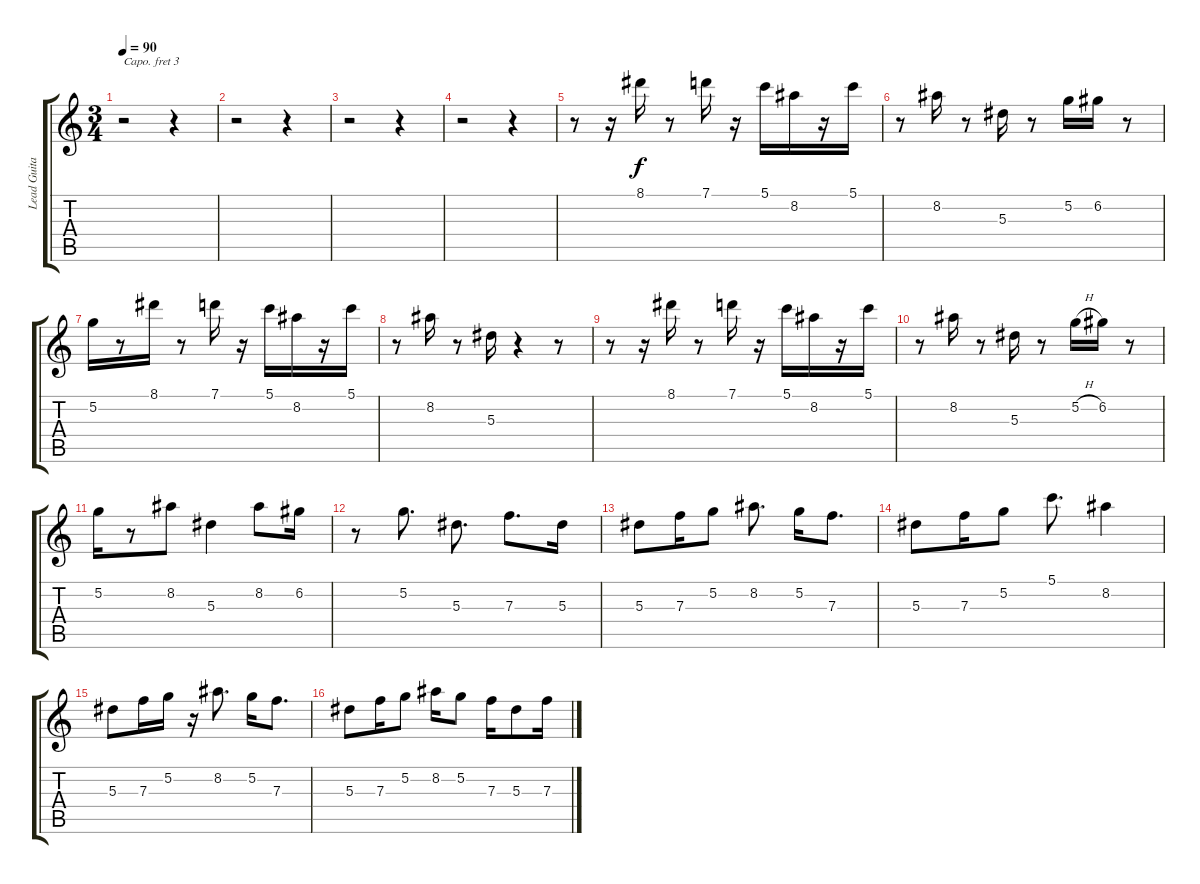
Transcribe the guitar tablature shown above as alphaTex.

\track ("Lead Guitar" "Lead Guita") {instrument acousticguitarsteel}
\staff {score tabs}
\capo 3
\tuning (E4 B3 G3 D3 A2 E2) {hide}
\ts (3 4)
\tempo 90
\clef g2
\ks c
r.2{dy f} r.4 |
r.2 r.4 |
r.2 r.4 |
r.2 r.4 |
r.8 r.16 8.1.16 r.8 7.1.16 r.16 5.1.16 8.2.16 r.16 5.1.16 |
r.8 8.2.16 r.8 5.3.16 r.8 5.2.16 6.2.16 r.8 |
5.2.16 r.8 8.1.16 r.8 7.1.16 r.16 5.1.16 8.2.16 r.16 5.1.16 |
r.8 8.2.16 r.8 5.3.16 r.4 r.8 |
r.8 r.16 8.1.16 r.8 7.1.16 r.16 5.1.16 8.2.16 r.16 5.1.16 |
r.8 8.2.16 r.8 5.3.16 r.8 5.2{h}.16 6.2.16 r.8 |
5.2.16 r.8 8.2.8 5.3.4 8.2.8 6.2.16 |
r.8 5.2.8{d} 5.3.8{d} 7.3.8{d} 5.3.16 |
5.3.8 7.3.16 5.2.8 8.2.8{d} 5.2.16 7.3.8{d} |
5.3.8 7.3.16 5.2.8 5.1.8{d} 8.2.4 |
5.3.8 7.3.16 5.2.16 r.16 8.2.8{d} 5.2.16 7.3.8{d} |
5.3.8 7.3.16 5.2.8 8.2.16 5.2.8 7.3.16 5.3.8 7.3.16
